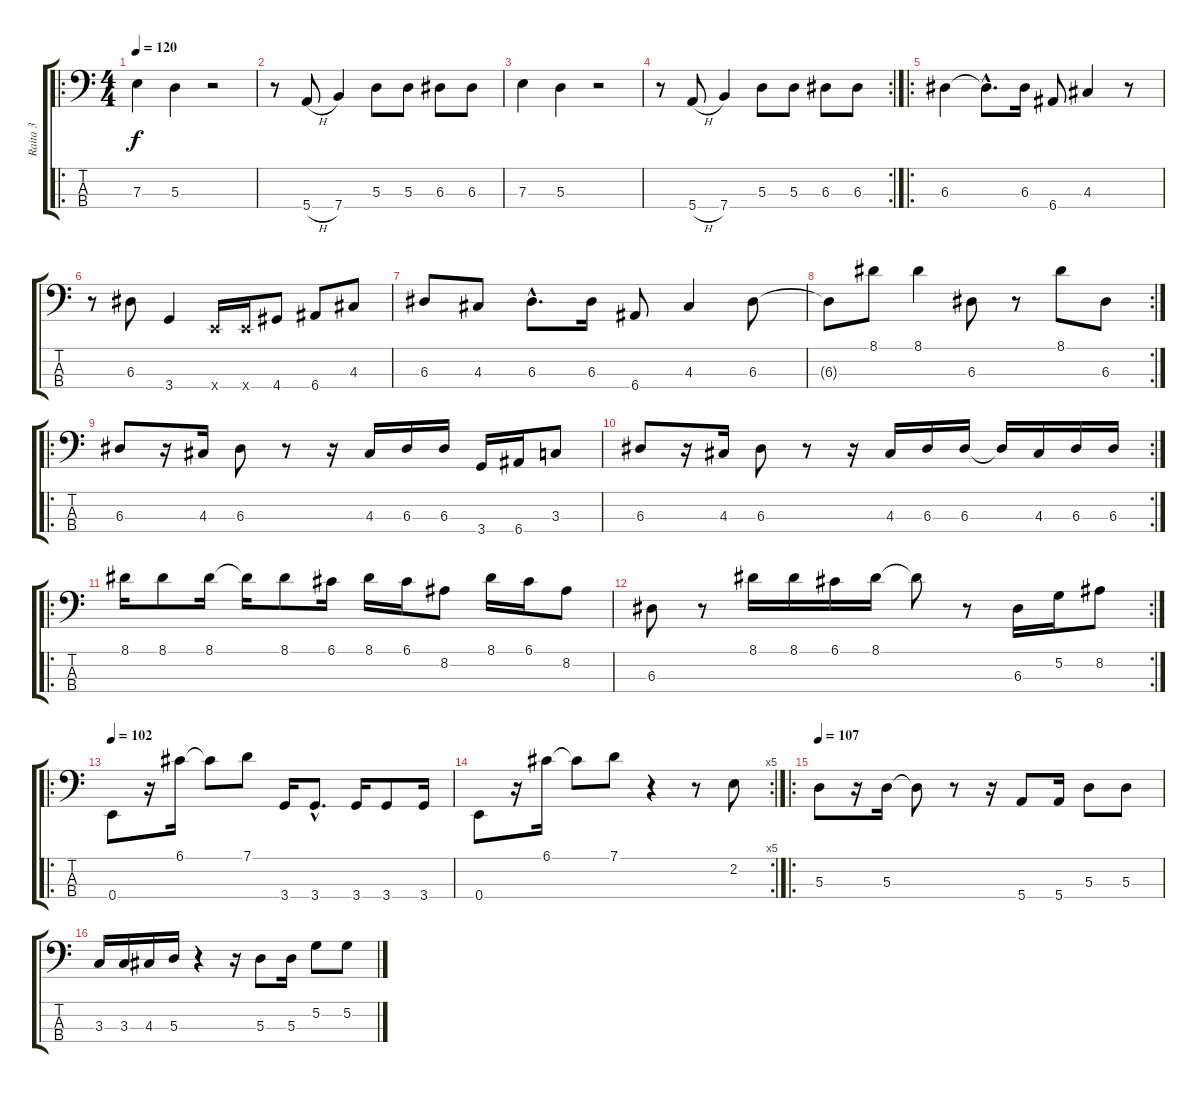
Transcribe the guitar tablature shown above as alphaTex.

\track ("Raita 3" "Raita 3") {instrument electricbasspick}
\staff {score tabs}
\tuning (G2 D2 A1 E1) {hide}
\ro
\ts (4 4)
\tempo 120
\tempo 132
\tempo 120
\clef f4
\ks c
7.3.4{dy f instrument electricbasspick} 5.3.4 r.2 |
r.8 5.4{h}.8 7.4.4 5.3.8 5.3.8 6.3.8 6.3.8 |
7.3.4 5.3.4 r.2 |
\rc 2
r.8 5.4{h}.8 7.4.4 5.3.8 5.3.8 6.3.8 6.3.8 |
\ro
6.3.4 6.3{hac t}.8{d} 6.3.16 6.4.8 4.3.4 r.8 |
r.8 6.3.8 3.4.4 0.4{x}.16 0.4{x}.16 4.4.8 6.4.8 4.3.8 |
6.3.8 4.3.8 6.3{hac}.8{d} 6.3.16 6.4.8 4.3.4 6.3.8 |
\rc 2
6.3{t}.8 8.1.8 8.1.4 6.3.8 r.8 8.1.8 6.3.8 |
\ro
6.3.8 r.16 4.3.16 6.3.8 r.8 r.16 4.3.16 6.3.16 6.3.16 3.4.16 6.4.16 3.3.8 |
\rc 2
6.3.8 r.16 4.3.16 6.3.8 r.8 r.16 4.3.16 6.3.16 6.3.16 6.3{t}.16 4.3.16 6.3.16 6.3.16 |
\ro
8.1.16 8.1.8 8.1.16 8.1{t}.16 8.1.8 6.1.16 8.1.16 6.1.16 8.2.8 8.1.16 6.1.16 8.2.8 |
\rc 2
6.3.8 r.8 8.1.16 8.1.16 6.1.16 8.1.16 8.1{t}.8 r.8 6.3.16 5.2.16 8.2.8 |
\ro
\tempo 102
0.4.8{instrument slapbass1} r.16 6.1.16 6.1{t}.8 7.1.8 3.4.16 3.4{hac}.8{d} 3.4.16 3.4.8 3.4.16 |
\rc 5
0.4.8 r.16 6.1.16 6.1{t}.8 7.1.8 r.4 r.8 2.2.8 |
\ro
\tempo 107
5.3.8 r.16 5.3.16 5.3{t}.8 r.8 r.16 5.4.8 5.4.16 5.3.8 5.3.8 |
3.3.16 3.3.16 4.3.16 5.3.16 r.4 r.16 5.3.8 5.3.16 5.2.8 5.2.8
